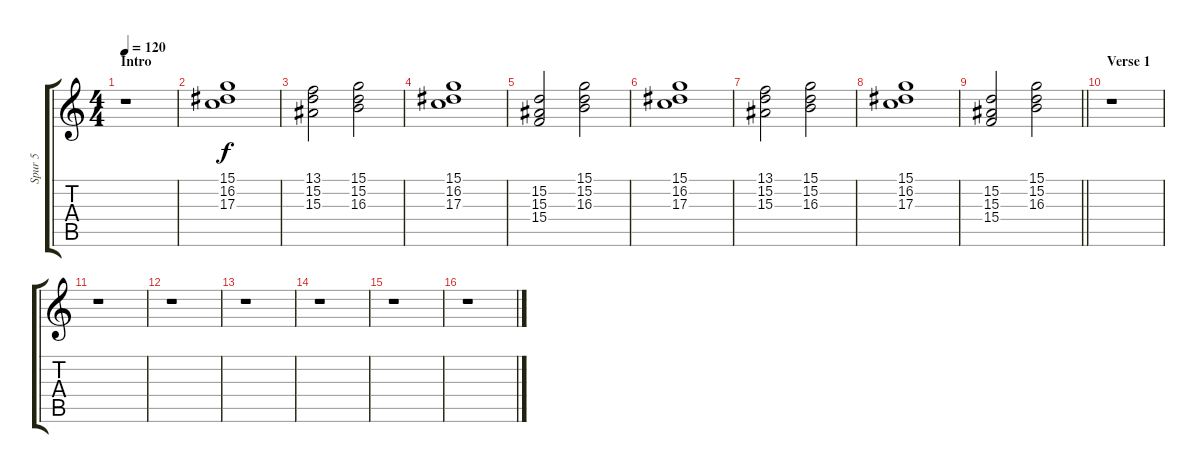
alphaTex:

\track ("Spur 5" "Spur 5") {instrument percussiveorgan}
\staff {score tabs}
\tuning (E4 B3 G3 D3 A2 E2) {hide}
\ts (4 4)
\section ("" "Intro")
\tempo 120
\clef g2
\ks c
r.1{dy f instrument percussiveorgan} |
(15.1 16.2 17.3).1 |
(13.1 15.2 15.3).2 (15.1 15.2 16.3).2 |
(15.1 16.2 17.3).1 |
(15.2 15.3 15.4).2 (15.1 15.2 16.3).2 |
(15.1 16.2 17.3).1 |
(13.1 15.2 15.3).2 (15.1 15.2 16.3).2 |
(15.1 16.2 17.3).1 |
\barLineRight lightlight
(15.2 15.3 15.4).2 (15.1 15.2 16.3).2 |
\section ("" "Verse 1")
r.1 |
r.1 |
r.1 |
r.1 |
r.1 |
r.1 |
r.1
